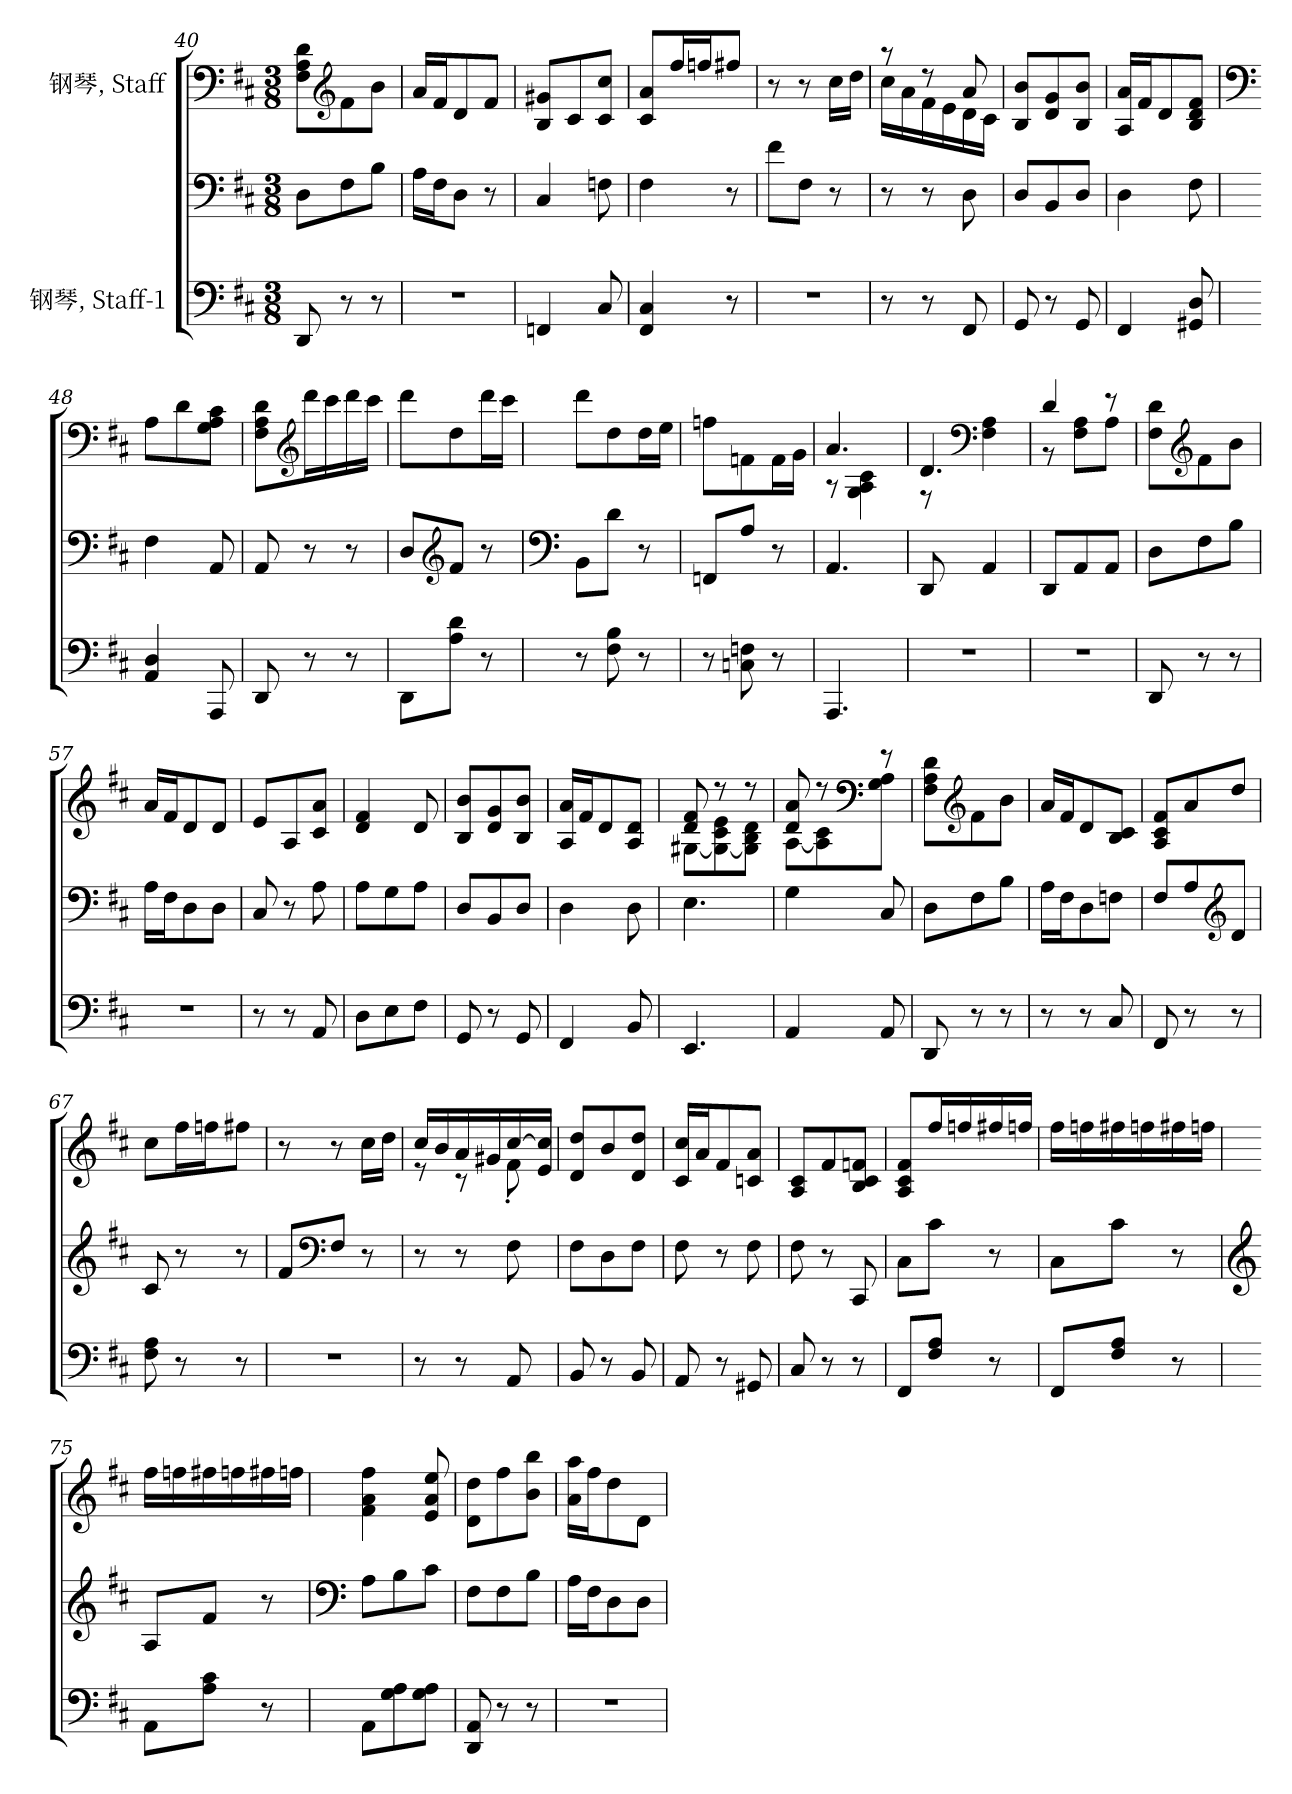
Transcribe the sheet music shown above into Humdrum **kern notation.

**kern	**kern	**kern
*part2	*part2	*part1
*staff3	*staff2	*staff1
*I"钢琴, Staff-1	*	*I"钢琴, Staff
*clefF4	*clefF4	*clefF4
*k[f#c#]	*k[f#c#]	*k[f#c#]
*M3/8	*M3/8	*M3/8
=40	=40	=40
8DD/	8D\L	8F#\ 8A\ 8d\L
*	*	*clefG2
8r	8F#\	8f#\
8r	8B\J	8b\J
=41	=41	=41
4.r	16A\LL	16a/LL
.	16F#\J	16f#/J
.	8D\J	8d/
.	8r	8f#/J
!!LO:LB:g=z
=42	=42	=42
4FFn/	4C#/	8B/ 8g#X/L
.	.	8c#/
8C#/	8Fn\	8c#/ 8cc#/J
=43	=43	=43
4FF#/ 4C#/	4F#\	8c#/ 8a/L
.	.	16ff#/L
.	.	16ffn/J
8r	8r	8ff#X/J
=44	=44	=44
4.r	8f#\L	8r
.	8F#\J	8r
.	8r	16cc#\LL
.	.	16dd\JJ
=45	=45	=45
*	*	*^
8r	8r	8r	16cc#\LL
.	.	.	16a\
8r	8r	8r	16f#\
.	.	.	16e\
8FF#/	8D\	8a/	16d\
.	.	.	16c#\JJ
*	*	*v	*v
=46	=46	=46
8GG/	8D/L	8B/ 8b/L
8r	8BB/	8d/ 8g/
8GG/	8D/J	8B/ 8b/J
=47	=47	=47
4FF#/	4D\	16A/ 16a/LL
.	.	16f#/J
.	.	8d/
8GG#X/ 8D/	8F#\	8B/ 8d/ 8f#/J
!!LO:LB:g=z
=48	=48	=48
*	*	*clefF4
4AA/ 4D/	4F#\	8A\L
.	.	8d\
8AAA/	8AA/	8G\ 8A\ 8c#\J
=49	=49	=49
8DD/	8AA/	8F#\ 8A\ 8d\L
*	*	*clefG2
8r	8r	16ddd\L
.	.	16ccc#\
8r	8r	16ddd\
.	.	16ccc#\JJ
=50	=50	=50
8DD\L	8D/L	8ddd\L
*	*clefG2	*
8A\ 8d\J	8f#/J	8dd\
8r	8r	16ddd\L
.	.	16ccc#\JJ
=51	=51	=51
*	*clefF4	*
8r	8BB\L	8ddd\L
8F#\ 8B\	8d\J	8dd\
8r	8r	16dd\L
.	.	16ee\JJ
=52	=52	=52
8r	8FFn/L	8ffn\L
8Cn\ 8Fn\	8A/J	8fn\
8r	8r	16f\L
.	.	16g\JJ
=53	=53	=53
*	*	*^
4.AAA/	4.AA/	4.a/	8r
.	.	.	4G\ 4A\ 4c#\
!!LO:PB:g=z	!!
=54	=54	=54	=54
4.r	8DD/	4.d/	8r
*	*	*clefF4	*
.	4AA/	.	4F#\ 4A\
=55	=55	=55	=55
4.r	8DD/L	4d/	8r
.	8AA/	.	8F#\ 8A\L
.	8AA/J	8r	8A\J
*	*	*v	*v
=56	=56	=56
8DD/	8D\L	8F#\ 8d\L
*	*	*clefG2
8r	8F#\	8f#\
8r	8B\J	8b\J
=57	=57	=57
4.r	16A\LL	16a/LL
.	16F#\J	16f#/J
.	8D\	8d/
.	8D\J	8d/J
=58	=58	=58
8r	8C#/	8e/L
8r	8r	8A/
8AA/	8A\	8c#/ 8a/J
=59	=59	=59
8D\L	8A\L	4d/ 4f#/
8E\	8G\	.
8F#\J	8A\J	8d/
=60	=60	=60
8GG/	8D/L	8B/ 8b/L
8r	8BB/	8d/ 8g/
8GG/	8D/J	8B/ 8b/J
=61	=61	=61
4FF#/	4D\	16A/ 16a/LL
.	.	16f#/J
.	.	8d/
8BB/	8D\	8A/ 8d/J
!!LO:LB:g=z
=62	=62	=62
*	*	*^
4.EE/	4.E\	8d/ 8f#/	[8G#X\L
.	.	8r	8G#\_ 8c#\ 8e\
.	.	8r	8G#\] 8B\ 8d\J
=63	=63	=63	=63
4AA/	4G\	8d/ 8a/	[8A\L
.	.	8r	8A\] 8c#\
*	*	*clefF4	*
8AA/	8C#/	8r	8G\ 8A\J
*	*	*v	*v
=64	=64	=64
8DD/	8D\L	8F#\ 8A\ 8d\L
*	*	*clefG2
8r	8F#\	8f#\
8r	8B\J	8b\J
=65	=65	=65
8r	16A\LL	16a/LL
.	16F#\J	16f#/J
8r	8D\	8d/
8C#/	8Fn\J	8B/ 8c#/J
=66	=66	=66
8FF#/	8F#/L	8A/ 8c#/ 8f#/L
8r	8A/	8a/
*	*clefG2	*
8r	8d/J	8dd/J
=67	=67	=67
8F#\ 8A\	8c#/	8cc#\L
8r	8r	16ff#\L
.	.	16ffn\J
8r	8r	8ff#X\J
!!LO:LB:g=z
=68	=68	=68
4.r	8f#/L	8r
*	*clefF4	*
.	8F#/J	8r
.	8r	16cc#\LL
.	.	16dd\JJ
=69	=69	=69
*	*	*^
8r	8r	16cc#/LL	8r
.	.	16b/	.
8r	8r	16a/	8r
.	.	16g#X/	.
8AA/	8F#\	[16cc#/	8f#'\
.	.	16e/ 16cc#/]JJ	.
*	*	*v	*v
=70	=70	=70
8BB/	8F#\L	8d/ 8dd/L
8r	8D\	8b/
8BB/	8F#\J	8d/ 8dd/J
=71	=71	=71
8AA/	8F#\	16c#/ 16cc#/LL
.	.	16a/J
8r	8r	8f#/
8GG#X/	8F#\	8cn/ 8a/J
=72	=72	=72
8C#/	8F#\	8A/ 8c#/L
8r	8r	8f#/
8r	8CC#/	8B/ 8c#/ 8fn/J
=73	=73	=73
8FF#/L	8C#\L	8A/ 8c#/ 8f#/L
8F#/ 8A/J	8c#\J	16ff#/L
.	.	16ffn/
8r	8r	16ff#X/
.	.	16ffn/JJ
!!LO:LB:g=z
=74	=74	=74
8FF#/L	8C#\L	16ff#\LL
.	.	16ffn\
8F#/ 8A/J	8c#\J	16ff#X\
.	.	16ffn\
8r	8r	16ff#X\
.	.	16ffn\JJ
=75	=75	=75
*	*clefG2	*
8AA\L	8A/L	16ff#\LL
.	.	16ffn\
8A\ 8c#\J	8f#/J	16ff#X\
.	.	16ffn\
8r	8r	16ff#X\
.	.	16ffn\JJ
=76	=76	=76
*	*clefF4	*
8AA\L	8A\L	4f#\ 4a\ 4ff#\
8G\ 8A\	8B\	.
8G\ 8A\J	8c#\J	8e/ 8a/ 8ee/
=77	=77	=77
8DD/ 8AA/	8F#\L	8d\ 8dd\L
8r	8F#\	8ff#\
8r	8B\J	8b\ 8bb\J
=78	=78	=78
4.r	16A\LL	16a\ 16aa\LL
.	16F#\J	16ff#\J
.	8D\	8dd\
.	8D\J	8d\J
=	=	=
*-	*-	*-
